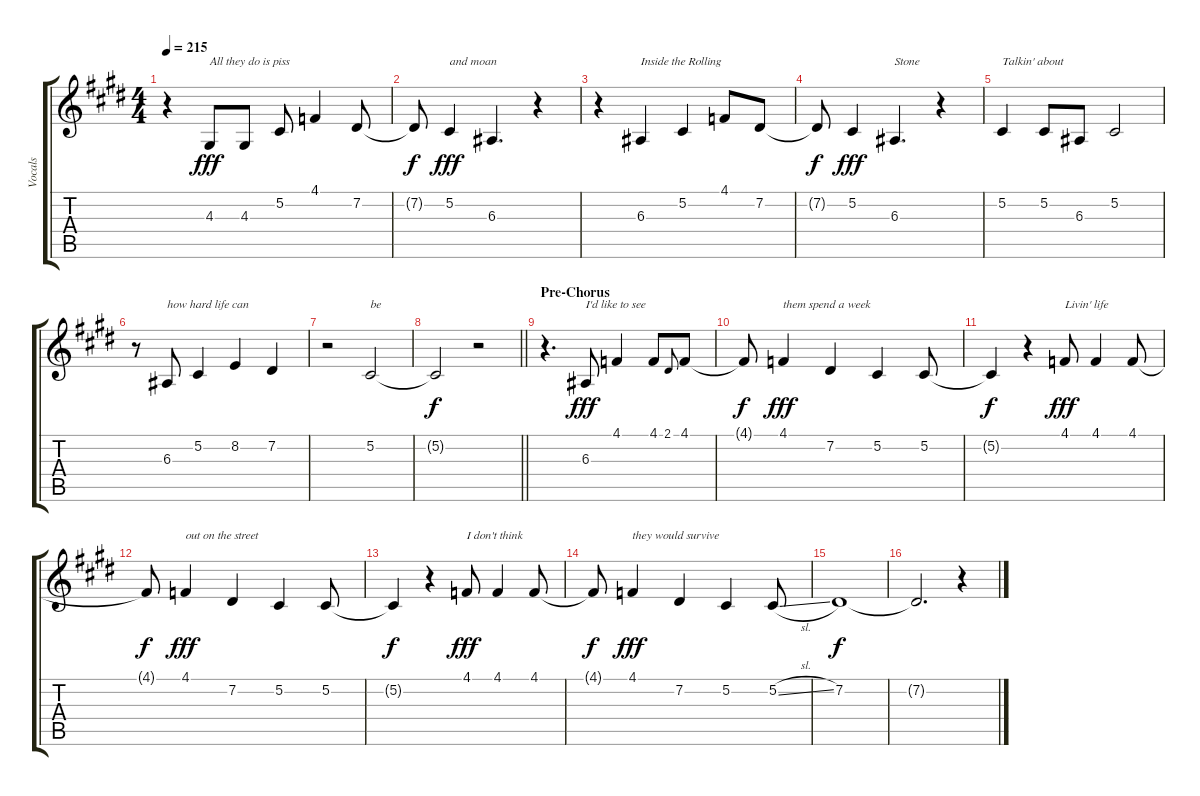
\track ("Vocals" "Vocals") {instrument tenorsax}
\staff {score tabs}
\tuning (Db4 Ab3 E3 B2 Gb2 Db2) {hide}
\ts (4 4)
\tempo 215
\clef g2
\ks e
r.4{dy f} 4.3.8{txt "All they do is piss" dy fff} 4.3.8 5.2.8 4.1.4 7.2.8 |
7.2{t}.8{dy f} 5.2.4{txt "and moan" dy fff} 6.3.4{d} r.4 |
r.4 6.3.4{txt "Inside the Rolling"} 5.2.4 4.1.8 7.2.8 |
7.2{t}.8{dy f} 5.2.4{dy fff} 6.3.4{d txt "Stone"} r.4 |
5.2.4{txt "Talkin' about"} 5.2.8 6.3.8 5.2.2 |
r.8 6.3.8{txt "how hard life can"} 5.2.4 8.2.4 7.2.4 |
r.2 5.2.2{txt "be"} |
\barLineRight lightlight
5.2{t}.2{dy f} r.2 |
\section ("" "Pre-Chorus")
r.4{d} 6.3.8{txt "I'd like to see" dy fff} 4.1.4 4.1.8 2.1.8{gr onbeat} 4.1.8 |
4.1{t}.8{dy f} 4.1.4{txt "them spend a week" dy fff} 7.2.4 5.2.4 5.2.8 |
5.2{t}.4{dy f} r.4 4.1.8{txt "Livin' life" dy fff} 4.1.4 4.1.8 |
4.1{t}.8{dy f} 4.1.4{txt "out on the street" dy fff} 7.2.4 5.2.4 5.2.8 |
5.2{t}.4{dy f} r.4 4.1.8{txt "I don't think" dy fff} 4.1.4 4.1.8 |
4.1{t}.8{dy f} 4.1.4{txt "they would survive" dy fff} 7.2.4 5.2.4 5.2{sl}.8 |
7.2.1{dy f} |
7.2{t}.2{d} r.4
